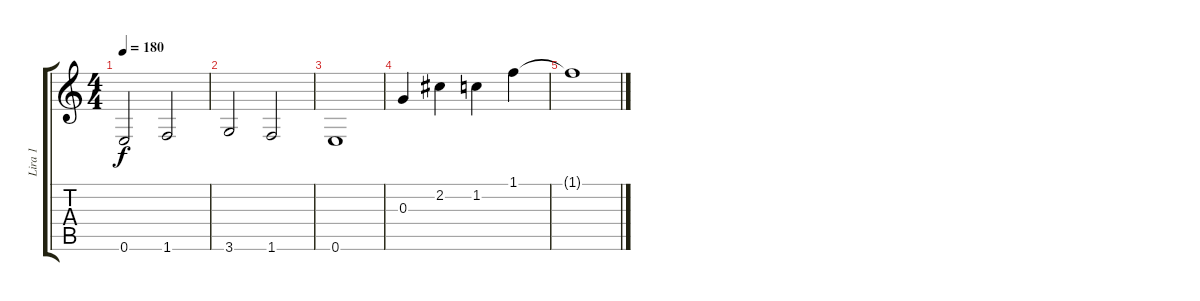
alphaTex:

\track ("Lira 1" "Lira 1") {instrument overdrivenguitar}
\staff {score tabs}
\tuning (E4 B3 G3 D3 A2 E2) {hide}
\ts (4 4)
\tempo 180
\clef g2
\ks c
0.6.2{dy f} 1.6.2 |
3.6.2 1.6.2 |
0.6.1 |
0.3.4{instrument electricguitarclean} 2.2.4 1.2.4 1.1.4 |
1.1{t}.1
